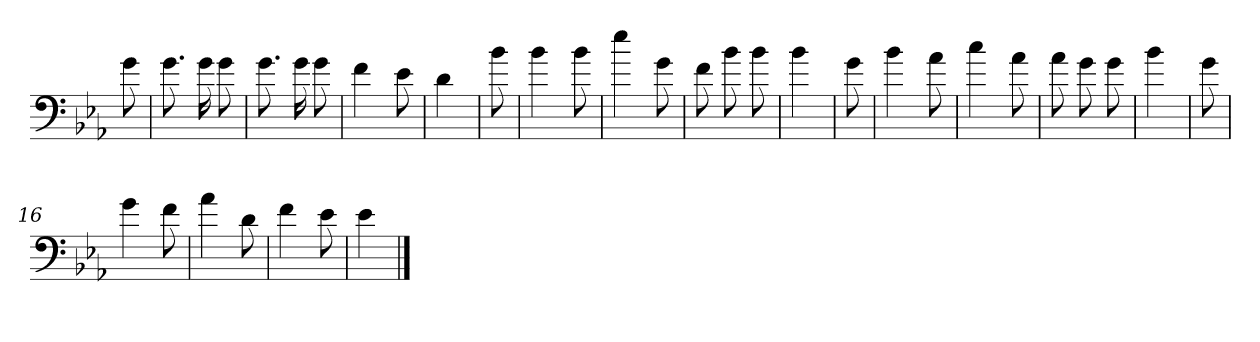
**kern
*part1
*staff1
*clefF4
*k[b-e-a-]
*E-:
=
8g
=1
8.g
16g
8g
=2
8.g
16g
8g
=3
4f
8e-
=4
4d
=5
8b-
=6
4b-
8b-
=7
4ee-
8g
=8
8f
8b-
8b-
=9
4b-
=10
8g
=11
4b-
8a-
=12
4cc
8a-
=13
8a-
8g
8g
=14
4b-
=15
8g
=16
4g
8f
=17
4a-
8d
=18
4f
8e-
=19
4e-
==
*-
